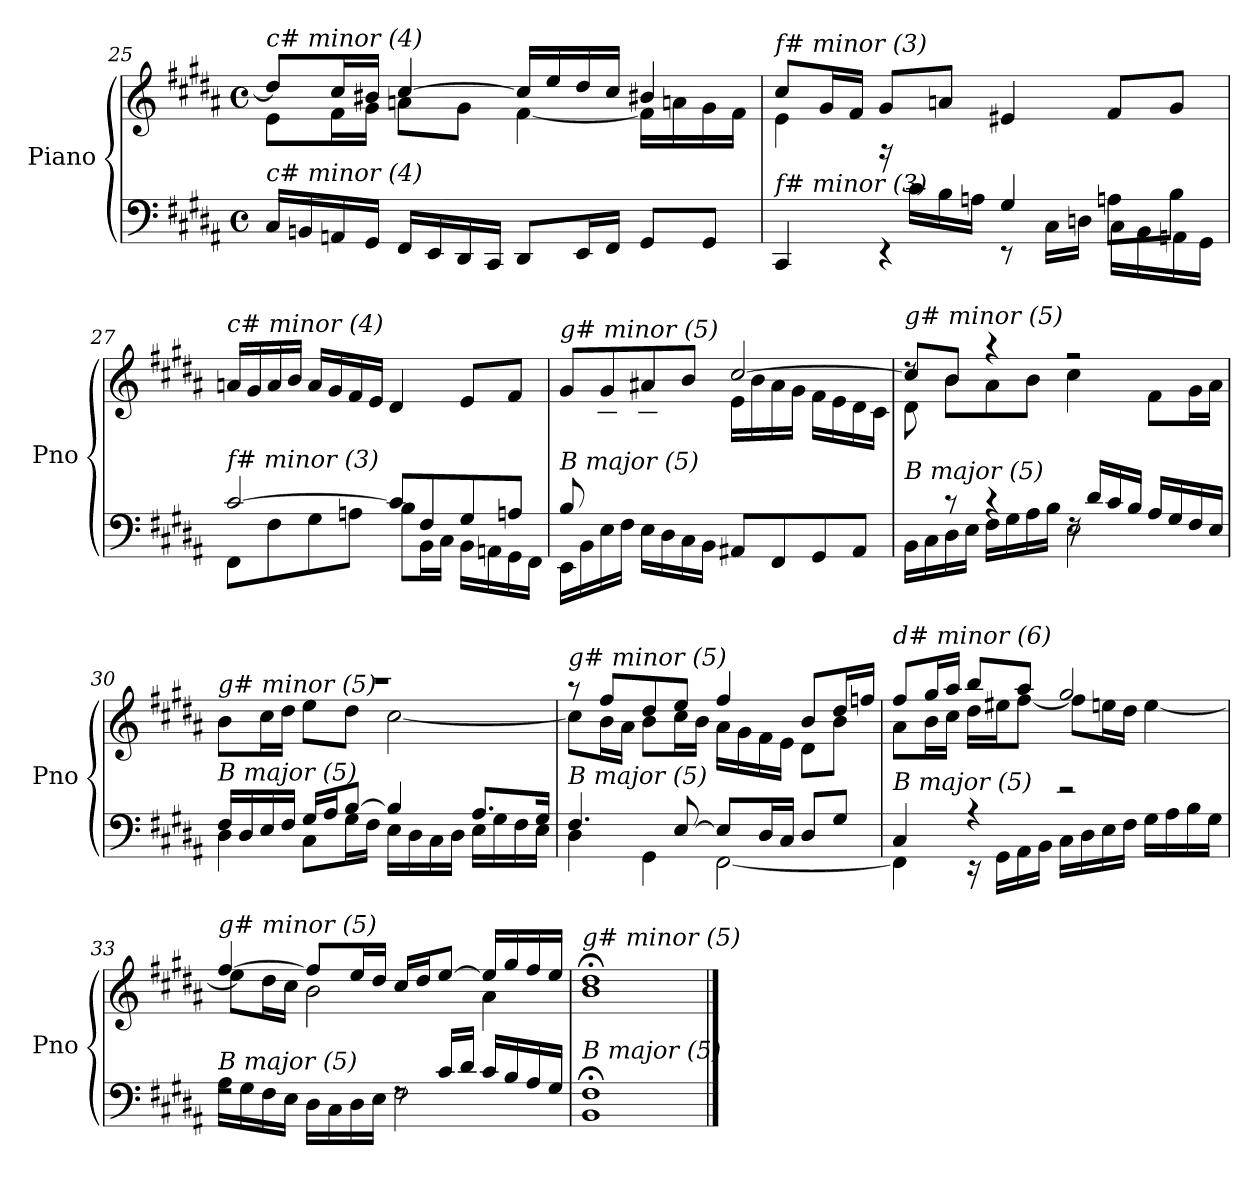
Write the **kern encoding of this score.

**kern	**kern
*part1	*part1
*staff2	*staff1
*I"Piano	*
*I'Pno	*
!!LO:LB:g=z
*clefF4	*clefG2
*k[f#c#g#d#a#]	*k[f#c#g#d#a#]
*M4/4	*M4/4
*met(c)	*met(c)
=25	=25
*	*^
!	!LO:TX:i:t=c# minor (4)	!
!LO:TX:i:t=c# minor (4)	!	!
16C#/LL	8dd#/L]	8e\L
16BBn/	.	.
16AAn/	16cc#/L	16f#\L
16GG#/JJ	16b#X/JJ	16g#\JJ
16FF#/LL	[4cc#/	8an\L
16EE/	.	.
16DD#/	.	8g#\J
16CC#/JJ	.	.
8DD#/L	16cc#/LL]	[4f#\
.	16ee/	.
16EE/L	16dd#/	.
16FF#/JJ	16cc#/JJ	.
8GG#/L	4b#X/	16f#\LL]
.	.	16an\
8GG#/J	.	16g#\
.	.	16f#\JJ
!!LO:PB:g=z	!!
=26	=26	=26
*^	*	*
!	!	!LO:TX:i:t=f# minor (3)	!
!LO:TX:i:t=f# minor (3)	!	!	!
4ryy	4CC#/	8cc#/L	4e\
.	.	16g#/L	.
.	.	16f#/JJ	.
16ryy	4r	8g#/L	16rF
16c#\LL	.	.	2ryy
16B\	.	8an/J	.
16An\JJ	.	.	.
4G#/	8r	4e#X/	.
.	16C#\LL	.	.
.	16Dn\JJ	.	.
8An\L	16C#\LL	8f#/L	.
.	16BB\	.	8.ryy
8B\J	16AAn\	8g#/J	.
.	16GG#\JJ	.	.
*	*	*v	*v
=27	=27	=27
!	!	!LO:TX:i:t=c# minor (4)
!LO:TX:i:t=f# minor (3)	!	!
[2c#/	8FF#\L	16an/LL
.	.	16g#/
.	8F#\	16a/
.	.	16b/JJ
.	8G#\	16a/LL
.	.	16g#/
.	8An\J	16f#/
.	.	16e/JJ
8c#/L]	8B\L	4d#/
8F#/	16BB\L	.
.	16C#\JJ	.
8G#/	16BB\LL	8e/L
.	16AAn\	.
8An/J	16GG#\	8f#/J
.	16FF#\JJ	.
!!LO:LB:g=z
=28	=28	=28
*	*	*^
!	!	!LO:TX:i:t=g# minor (5)	!
!LO:TX:i:t=B major (5)	!	!	!
8B/L	16EE\LL	8g#/L	8ryy
.	16BB\	.	.
2..ryy	16E\	8g#/	8B\
.	16F#\JJ	.	.
.	16E\LL	8a#X/	8c#\
.	16D#\	.	.
.	16C#\	8b/J	8d#\J
.	16BB\JJ	.	.
.	8AA#X/L	[2cc#/	16e\LL
.	.	.	16b\
.	8FF#/	.	16a#\
.	.	.	16g#\JJ
.	8GG#/	.	16f#\LL
.	.	.	16e\
.	8AA#/J	.	16d#\
.	.	.	16c#\JJ
!!LO:LB:g=z
=29	=29	=29	=29
*	*	*	*^
!	!	!LO:TX:i:t=g# minor (5)	!	!
!LO:TX:i:t=B major (5)	!	!	!	!
8ryy	16BB\LL	8cc#/L]	8rdd	8d#\
.	16C#\	.	.	.
8rc	16D#\	8b/J	8b\L	2..ryy
.	16E\JJ	.	.	.
4rc	16F#\LL	4r	8a#\	.
.	16G#\	.	.	.
.	16A#\	.	8b\J	.
.	16B\JJ	.	.	.
16rF	2E\	2r	4cc#\	.
16d#/LL	.	.	.	.
16c#/	.	.	.	.
16B/JJ	.	.	.	.
16A#/LL	.	.	8f#\L	.
16G#/	.	.	.	.
16F#/	.	.	16g#\L	.
16E/JJ	.	.	16a#\JJ	.
*	*	*	*v	*v
=30	=30	=30	=30
!	!	!LO:TX:i:t=g# minor (5)	!
!LO:TX:i:t=B major (5)	!	!	!
16F#/LL	4D#\	1r	8b\L
16D#/	.	.	.
16E/	.	.	16cc#\L
16F#/JJ	.	.	16dd#\JJ
16G#/LL	8C#\L	.	8ee\L
16A#/J	.	.	.
[8B/J	16G#\L	.	8dd#\J
.	16F#\JJ	.	.
4B/]	16E\LL	.	[2cc#\
.	16D#\	.	.
.	16C#\	.	.
.	16D#\JJ	.	.
8.A#/L	16E\LL	.	.
.	16G#\	.	.
.	16F#\	.	.
16G#/Jk	16E\JJ	.	.
=31	=31	=31	=31
!	!	!LO:TX:i:t=g# minor (5)	!
!LO:TX:i:t=B major (5)	!	!	!
4.F#/	4D#\	8r	8cc#\L]
.	.	8ff#/L	16b\L
.	.	.	16a#\JJ
.	4GG#\	8dd#/	8b\L
[8E/	.	8ee/J	16cc#\L
.	.	.	16b\JJ
8E/L]	[2FF#\	4ff#/	16a#\LL
.	.	.	16g#\
16D#/L	.	.	16f#\
16C#/JJ	.	.	16e\JJ
8D#/L	.	8b/L	8d#\L
8G#/J	.	16dd#/L	8b\J
.	.	16ffni/JJ	.
!!LO:LB:g=z	!!
=32	=32	=32	=32
!	!	!LO:TX:i:t=d# minor (6)	!
!LO:TX:i:t=B major (5)	!	!	!
4C#/	4FF#\]	8ff#/L	8a#\L
.	.	16gg#/L	16b\L
.	.	16aa#/JJ	16cc#\JJ
4r	16r	8bb/L	16dd#\LL
.	16GG#\LL	.	16ee#X\J
.	16AA#\	8aa#/J	[8ff#\J
.	16BB\JJ	.	.
2r	16C#\LL	2gg#/	8ff#\L]
.	16D#\	.	.
.	16E\	.	16een\L
.	16F#\JJ	.	16dd#\JJ
.	16G#\LL	.	[4ee\
.	16A#\	.	.
.	16B\	.	.
.	16G#\JJ	.	.
=33	=33	=33	=33
!	!	!LO:TX:i:t=g# minor (5)	!
!LO:TX:i:t=B major (5)	!	!	!
2rF	16A#\LL	[4ff#/	8ee\L]
.	16G#\	.	.
.	16F#\	.	16dd#\L
.	16E\JJ	.	16cc#\JJ
.	16D#\LL	8ff#/L]	2b\
.	16C#\	.	.
.	16D#\	16ee/L	.
.	16E\JJ	16dd#/JJ	.
8rF	2F#\	16cc#/LL	.
.	.	16dd#/J	.
16c#/LL	.	[8ee/J	.
16d#/JJ	.	.	.
16c#/LL	.	16ee/LL]	4a#\
16B/	.	16gg#/	.
16A#/	.	16ff#/	.
16G#/JJ	.	16ee/JJ	.
*v	*v	*	*
*	*v	*v
=34	=34
!	!LO:TX:i:t=g# minor (5)
!LO:TX:i:t=B major (5)	!
1BB; 1F#;	1b;< 1dd#;<
==	==
*-	*-
